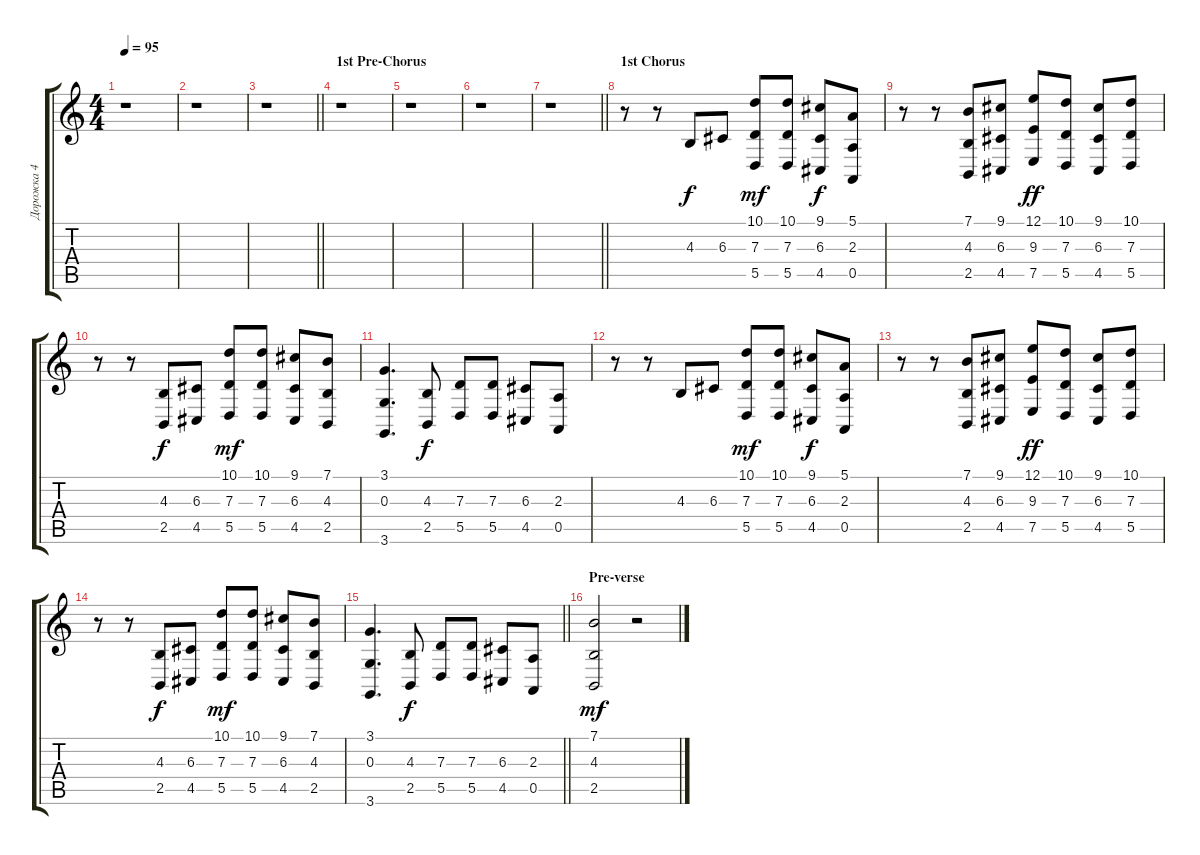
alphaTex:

\track ("Дорожка 4" "Дорожка 4") {instrument choiraahs}
\staff {score tabs}
\tuning (E4 B3 G3 D3 A2 E2) {hide}
\ts (4 4)
\tempo 95
\clef g2
\ks c
r.1{dy mf} |
r.1 |
\barLineRight lightlight
r.1 |
\section ("" "1st Pre-Chorus")
r.1 |
r.1 |
r.1 |
\barLineRight lightlight
r.1 |
\section ("" "1st Chorus")
r.8 r.8 4.3.8{dy f} 6.3.8 (10.1 7.3 5.5).8{dy mf} (10.1 7.3 5.5).8 (9.1 6.3 4.5).8{dy f} (5.1 2.3 0.5).8 |
r.8 r.8 (7.1 4.3 2.5).8 (9.1 6.3 4.5).8 (12.1 9.3 7.5).8{dy ff} (10.1 7.3 5.5).8 (9.1 6.3 4.5).8 (10.1 7.3 5.5).8 |
r.8 r.8 (4.3 2.5).8{dy f} (6.3 4.5).8 (10.1 7.3 5.5).8{dy mf} (10.1 7.3 5.5).8 (9.1 6.3 4.5).8 (7.1 4.3 2.5).8 |
(3.1 0.3 3.6).4{d} (4.3 2.5).8{dy f} (7.3 5.5).8 (7.3 5.5).8 (6.3 4.5).8 (2.3 0.5).8 |
r.8 r.8 4.3.8 6.3.8 (10.1 7.3 5.5).8{dy mf} (10.1 7.3 5.5).8 (9.1 6.3 4.5).8{dy f} (5.1 2.3 0.5).8 |
r.8 r.8 (7.1 4.3 2.5).8 (9.1 6.3 4.5).8 (12.1 9.3 7.5).8{dy ff} (10.1 7.3 5.5).8 (9.1 6.3 4.5).8 (10.1 7.3 5.5).8 |
r.8 r.8 (4.3 2.5).8{dy f} (6.3 4.5).8 (10.1 7.3 5.5).8{dy mf} (10.1 7.3 5.5).8 (9.1 6.3 4.5).8 (7.1 4.3 2.5).8 |
\barLineRight lightlight
(3.1 0.3 3.6).4{d} (4.3 2.5).8{dy f} (7.3 5.5).8 (7.3 5.5).8 (6.3 4.5).8 (2.3 0.5).8 |
\section ("" "Pre-verse")
(7.1 4.3 2.5).2{dy mf} r.2
